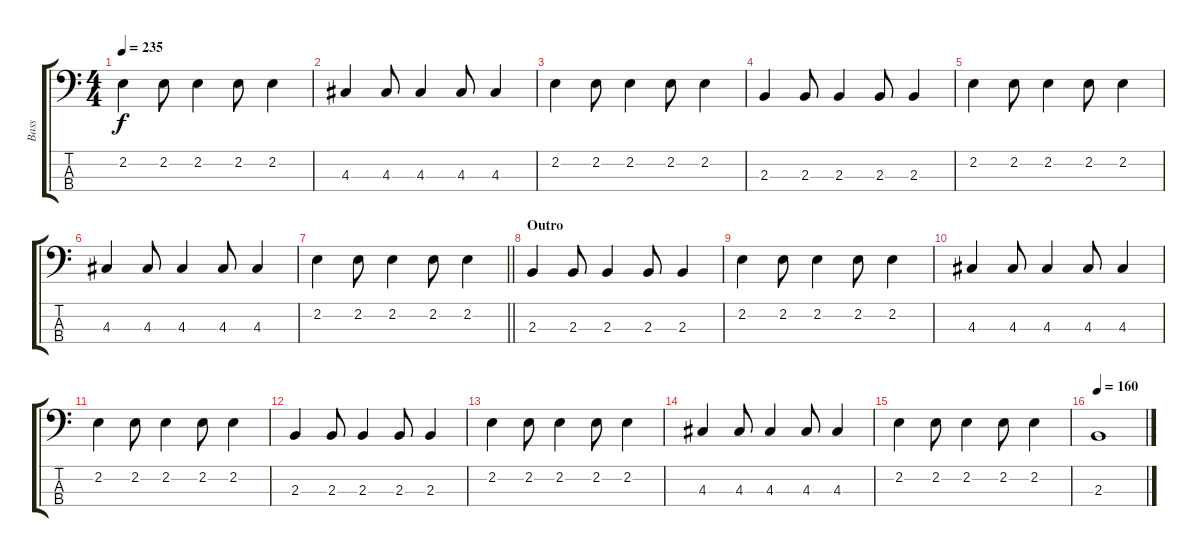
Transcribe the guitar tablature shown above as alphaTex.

\track ("Bass" "Bass") {instrument electricbasspick}
\staff {score tabs}
\tuning (G2 D2 A1 E1) {hide}
\ts (4 4)
\tempo 235
\clef f4
\ks c
2.2.4{dy f} 2.2.8 2.2.4 2.2.8 2.2.4 |
4.3.4 4.3.8 4.3.4 4.3.8 4.3.4 |
2.2.4 2.2.8 2.2.4 2.2.8 2.2.4 |
2.3.4 2.3.8 2.3.4 2.3.8 2.3.4 |
2.2.4 2.2.8 2.2.4 2.2.8 2.2.4 |
4.3.4 4.3.8 4.3.4 4.3.8 4.3.4 |
\barLineRight lightlight
2.2.4 2.2.8 2.2.4 2.2.8 2.2.4 |
\section ("" "Outro")
2.3.4 2.3.8 2.3.4 2.3.8 2.3.4 |
2.2.4 2.2.8 2.2.4 2.2.8 2.2.4 |
4.3.4 4.3.8 4.3.4 4.3.8 4.3.4 |
2.2.4 2.2.8 2.2.4 2.2.8 2.2.4 |
2.3.4 2.3.8 2.3.4 2.3.8 2.3.4 |
2.2.4 2.2.8 2.2.4 2.2.8 2.2.4 |
4.3.4 4.3.8 4.3.4 4.3.8 4.3.4 |
2.2.4 2.2.8 2.2.4 2.2.8 2.2.4 |
\tempo 160
2.3.1
